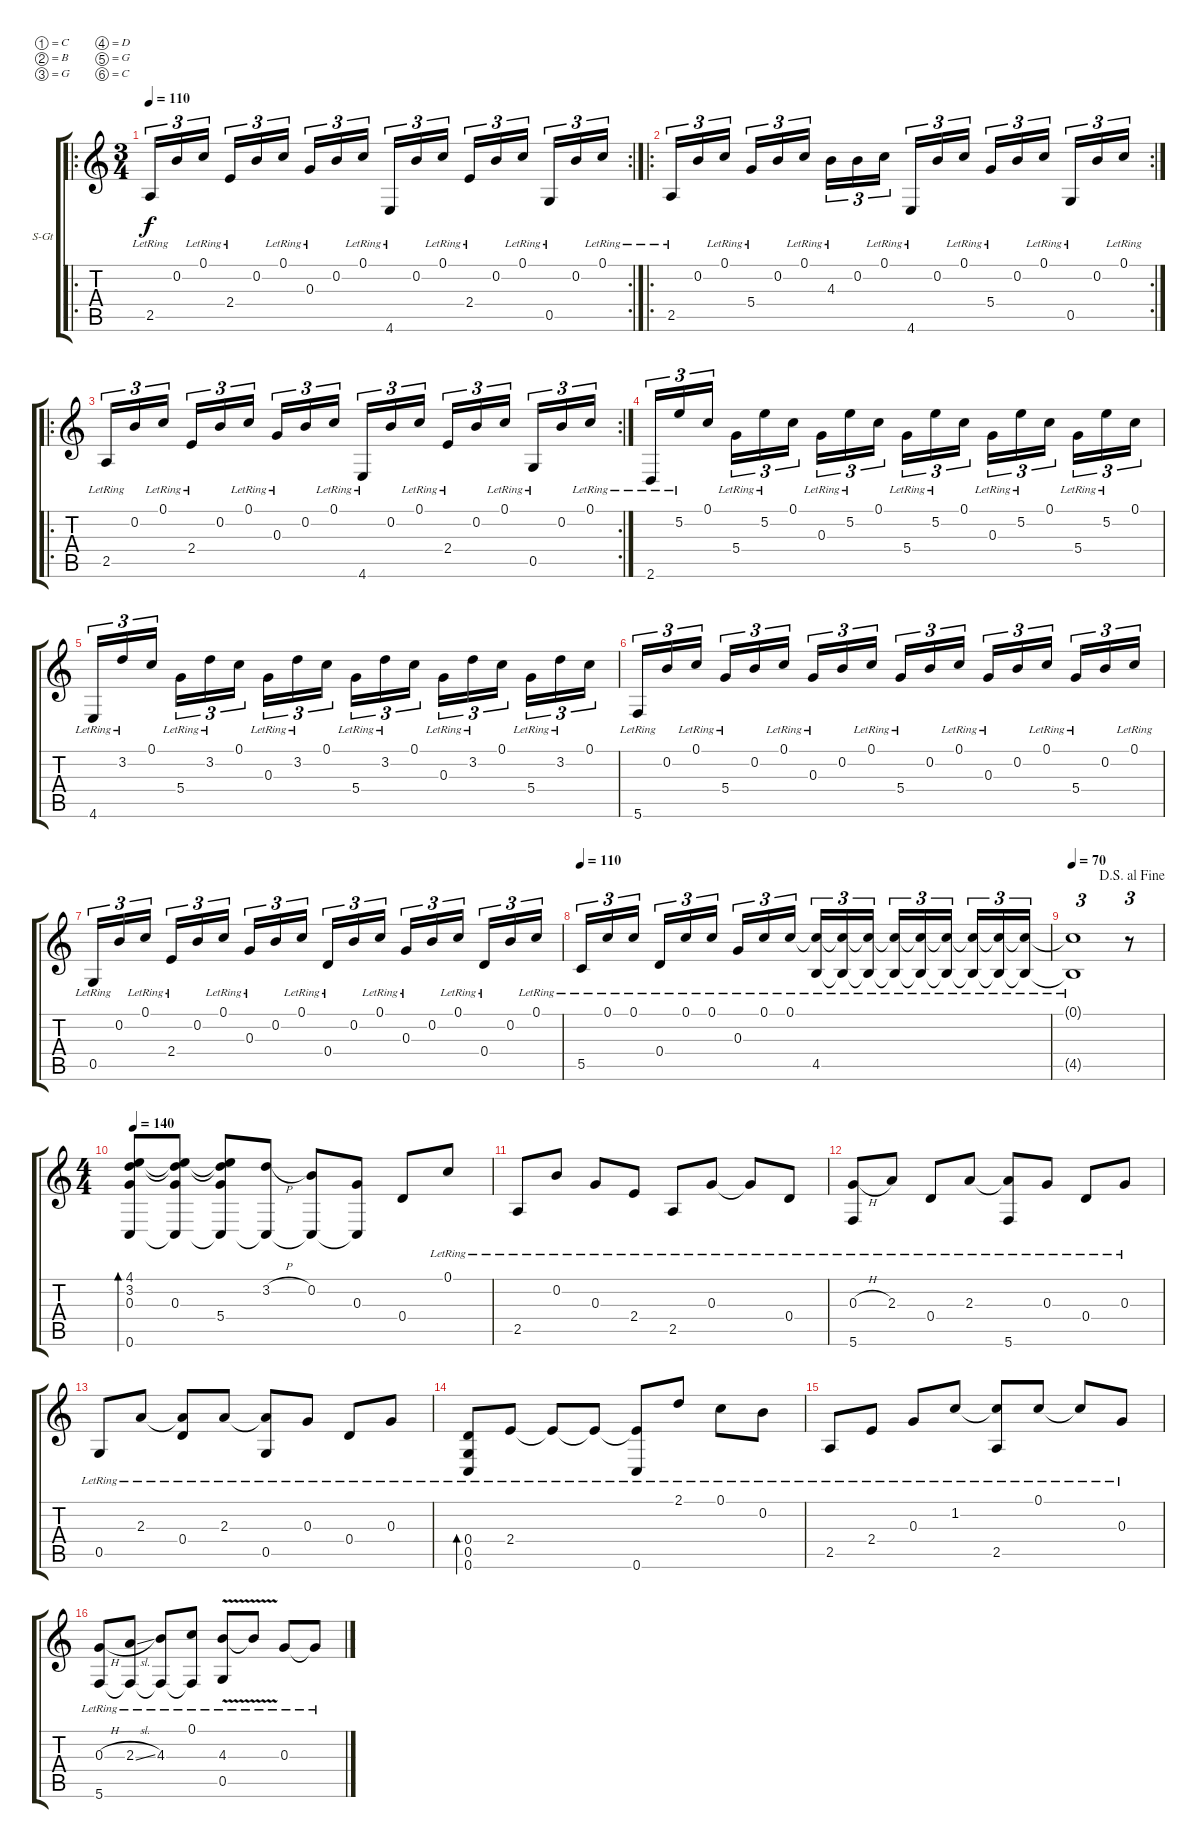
\bracketExtendMode groupsimilarinstruments
\firstSystemTrackNameOrientation horizontal
\otherSystemsTrackNameOrientation horizontal
\track ("Track 1" "S-Gt") {instrument acousticguitarsteel}
\staff {score tabs}
\tuning (C4 B3 G3 D3 G2 C2)
\ro
\rc 2
\ts (3 4)
\tempo 110
\clef g2
\ks c
2.5{lr}.16{tu (3 2) dy f} 0.2.16{tu (3 2)} 0.1{lr}.16{tu (3 2)} 2.4{lr}.16{tu (3 2)} 0.2.16{tu (3 2)} 0.1{lr}.16{tu (3 2)} 0.3{lr}.16{tu (3 2)} 0.2.16{tu (3 2)} 0.1{lr}.16{tu (3 2)} 4.6{lr}.16{tu (3 2)} 0.2.16{tu (3 2)} 0.1{lr}.16{tu (3 2)} 2.4{lr}.16{tu (3 2)} 0.2.16{tu (3 2)} 0.1{lr}.16{tu (3 2)} 0.5{lr}.16{tu (3 2)} 0.2.16{tu (3 2)} 0.1{lr}.16{tu (3 2)} |
\ro
\rc 2
2.5{lr}.16{tu (3 2)} 0.2.16{tu (3 2)} 0.1{lr}.16{tu (3 2)} 5.4{lr}.16{tu (3 2)} 0.2.16{tu (3 2)} 0.1{lr}.16{tu (3 2)} 4.3{lr}.16{tu (3 2)} 0.2.16{tu (3 2)} 0.1{lr}.16{tu (3 2)} 4.6{lr}.16{tu (3 2)} 0.2.16{tu (3 2)} 0.1{lr}.16{tu (3 2)} 5.4{lr}.16{tu (3 2)} 0.2.16{tu (3 2)} 0.1{lr}.16{tu (3 2)} 0.5{lr}.16{tu (3 2)} 0.2.16{tu (3 2)} 0.1{lr}.16{tu (3 2)} |
\ro
\rc 2
2.5{lr}.16{tu (3 2)} 0.2.16{tu (3 2)} 0.1{lr}.16{tu (3 2)} 2.4{lr}.16{tu (3 2)} 0.2.16{tu (3 2)} 0.1{lr}.16{tu (3 2)} 0.3{lr}.16{tu (3 2)} 0.2.16{tu (3 2)} 0.1{lr}.16{tu (3 2)} 4.6{lr}.16{tu (3 2)} 0.2.16{tu (3 2)} 0.1{lr}.16{tu (3 2)} 2.4{lr}.16{tu (3 2)} 0.2.16{tu (3 2)} 0.1{lr}.16{tu (3 2)} 0.5{lr}.16{tu (3 2)} 0.2.16{tu (3 2)} 0.1{lr}.16{tu (3 2)} |
2.6{lr}.16{tu (3 2)} 5.2{lr}.16{tu (3 2)} 0.1.16{tu (3 2)} 5.4{lr}.16{tu (3 2)} 5.2{lr}.16{tu (3 2)} 0.1.16{tu (3 2)} 0.3{lr}.16{tu (3 2)} 5.2{lr}.16{tu (3 2)} 0.1.16{tu (3 2)} 5.4{lr}.16{tu (3 2)} 5.2{lr}.16{tu (3 2)} 0.1.16{tu (3 2)} 0.3{lr}.16{tu (3 2)} 5.2{lr}.16{tu (3 2)} 0.1.16{tu (3 2)} 5.4{lr}.16{tu (3 2)} 5.2{lr}.16{tu (3 2)} 0.1.16{tu (3 2)} |
4.6{lr}.16{tu (3 2)} 3.2{lr}.16{tu (3 2)} 0.1.16{tu (3 2)} 5.4{lr}.16{tu (3 2)} 3.2{lr}.16{tu (3 2)} 0.1.16{tu (3 2)} 0.3{lr}.16{tu (3 2)} 3.2{lr}.16{tu (3 2)} 0.1.16{tu (3 2)} 5.4{lr}.16{tu (3 2)} 3.2{lr}.16{tu (3 2)} 0.1.16{tu (3 2)} 0.3{lr}.16{tu (3 2)} 3.2{lr}.16{tu (3 2)} 0.1.16{tu (3 2)} 5.4{lr}.16{tu (3 2)} 3.2{lr}.16{tu (3 2)} 0.1.16{tu (3 2)} |
5.6{lr}.16{tu (3 2)} 0.2.16{tu (3 2)} 0.1{lr}.16{tu (3 2)} 5.4{lr}.16{tu (3 2)} 0.2.16{tu (3 2)} 0.1{lr}.16{tu (3 2)} 0.3{lr}.16{tu (3 2)} 0.2.16{tu (3 2)} 0.1{lr}.16{tu (3 2)} 5.4{lr}.16{tu (3 2)} 0.2.16{tu (3 2)} 0.1{lr}.16{tu (3 2)} 0.3{lr}.16{tu (3 2)} 0.2.16{tu (3 2)} 0.1{lr}.16{tu (3 2)} 5.4{lr}.16{tu (3 2)} 0.2.16{tu (3 2)} 0.1{lr}.16{tu (3 2)} |
0.5{lr}.16{tu (3 2)} 0.2.16{tu (3 2)} 0.1{lr}.16{tu (3 2)} 2.4{lr}.16{tu (3 2)} 0.2.16{tu (3 2)} 0.1{lr}.16{tu (3 2)} 0.3{lr}.16{tu (3 2)} 0.2.16{tu (3 2)} 0.1{lr}.16{tu (3 2)} 0.4{lr}.16{tu (3 2)} 0.2.16{tu (3 2)} 0.1{lr}.16{tu (3 2)} 0.3{lr}.16{tu (3 2)} 0.2.16{tu (3 2)} 0.1{lr}.16{tu (3 2)} 0.4{lr}.16{tu (3 2)} 0.2.16{tu (3 2)} 0.1{lr}.16{tu (3 2)} |
\tempo 110
5.5{lr}.16{tu (3 2)} 0.1{lr}.16{tu (3 2)} 0.1{lr}.16{tu (3 2)} 0.4{lr}.16{tu (3 2)} 0.1{lr}.16{tu (3 2)} 0.1{lr}.16{tu (3 2)} 0.3{lr}.16{tu (3 2)} 0.1{lr}.16{tu (3 2)} 0.1{lr}.16{tu (3 2)} (4.5{lr} 0.1{lr t}).16{tu (3 2)} (4.5{lr t} 0.1{lr t}).16{tu (3 2)} (4.5{lr t} 0.1{lr t}).16{tu (3 2)} (4.5{lr t} 0.1{lr t}).16{tu (3 2)} (4.5{lr t} 0.1{lr t}).16{tu (3 2)} (4.5{lr t} 0.1{lr t}).16{tu (3 2)} (4.5{lr t} 0.1{lr t}).16{tu (3 2)} (4.5{lr t} 0.1{lr t}).16{tu (3 2)} (4.5{lr t} 0.1{lr t}).16{tu (3 2)} |
\jump dalsegnoalfine
\tempo 70
(0.1{lr t} 4.5{lr t}).1{tu (3 2)} r.8{tu (3 2)} |
\ts (4 4)
\beaming (8 2 2 2 2)
\tempo 140
(4.1 3.2 0.3 0.6).8{bd 240} (4.1{t} 3.2{t} 0.3 0.6{t}).8 (4.1{t} 3.2{t} 5.4 0.6{t}).8 (3.2{h} 0.6{t}).8 (0.2 0.6{t}).8 (0.3 0.6{t}).8 0.4.8 0.1{lr}.8 |
2.5{lr}.8 0.2{lr}.8 0.3{lr}.8 2.4{lr}.8 2.5{lr}.8 0.3{lr}.8 0.3{lr t}.8 0.4{lr}.8 |
(0.3{h lr} 5.6{lr}).8 2.3{lr}.8 0.4{lr}.8 2.3{lr}.8 (2.3{lr t} 5.6{lr}).8 0.3{lr}.8 0.4{lr}.8 0.3{lr}.8 |
0.5{lr}.8 2.3{lr}.8 (2.3{lr t} 0.4{lr}).8 2.3{lr}.8 (2.3{lr t} 0.5{lr}).8 0.3{lr}.8 0.4{lr}.8 0.3{lr}.8 |
(0.4{lr} 0.5{lr} 0.6{lr}).8{bd 240} 2.4{lr}.8 2.4{lr t}.8 2.4{lr t}.8 (2.4{lr t} 0.6{lr}).8 2.1{lr}.8 0.1{lr}.8 0.2{lr}.8 |
2.5{lr}.8 2.4{lr}.8 0.3{lr}.8 1.2{lr}.8 (1.2{lr t} 2.5{lr}).8 0.1{lr}.8 0.1{lr t}.8 0.3{lr}.8 |
(0.3{h lr} 5.6).8 (2.3{sl lr} 5.6{t}).8 (4.3{lr} 5.6{t}).8 (0.1{lr} 5.6{t}).8 (4.3{v lr} 0.5{lr}).8 4.3{v lr t}.8 0.3{lr}.8 0.3{lr t}.8
